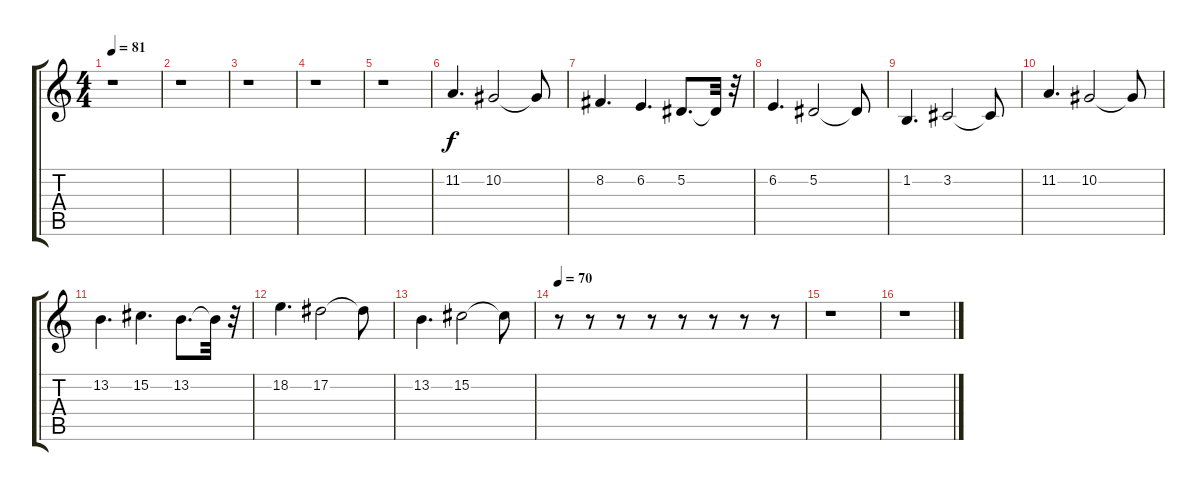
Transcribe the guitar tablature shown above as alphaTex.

\track "" {instrument acousticgrandpiano}
\staff {score tabs}
\tuning (Eb4 Bb3 Gb3 Db3 Ab2 Db2) {hide}
\ts (4 4)
\tempo 81
\clef g2
\ks c
r.1{dy f} |
r.1 |
r.1 |
r.1 |
r.1 |
11.2.4{d} 10.2.2 10.2{t}.8 |
8.2.4{d} 6.2.4{d} 5.2.8{d} 5.2{t}.32 r.32 |
6.2.4{d} 5.2.2 5.2{t}.8 |
1.2.4{d} 3.2.2 3.2{t}.8 |
11.2.4{d} 10.2.2 10.2{t}.8 |
13.2.4{d} 15.2.4{d} 13.2.8{d} 13.2{t}.32 r.32 |
18.2.4{d} 17.2.2 17.2{t}.8 |
13.2.4{d} 15.2.2 15.2{t}.8 |
\tempo 70
r.8 r.8 r.8 r.8 r.8 r.8 r.8 r.8 |
r.1 |
r.1
